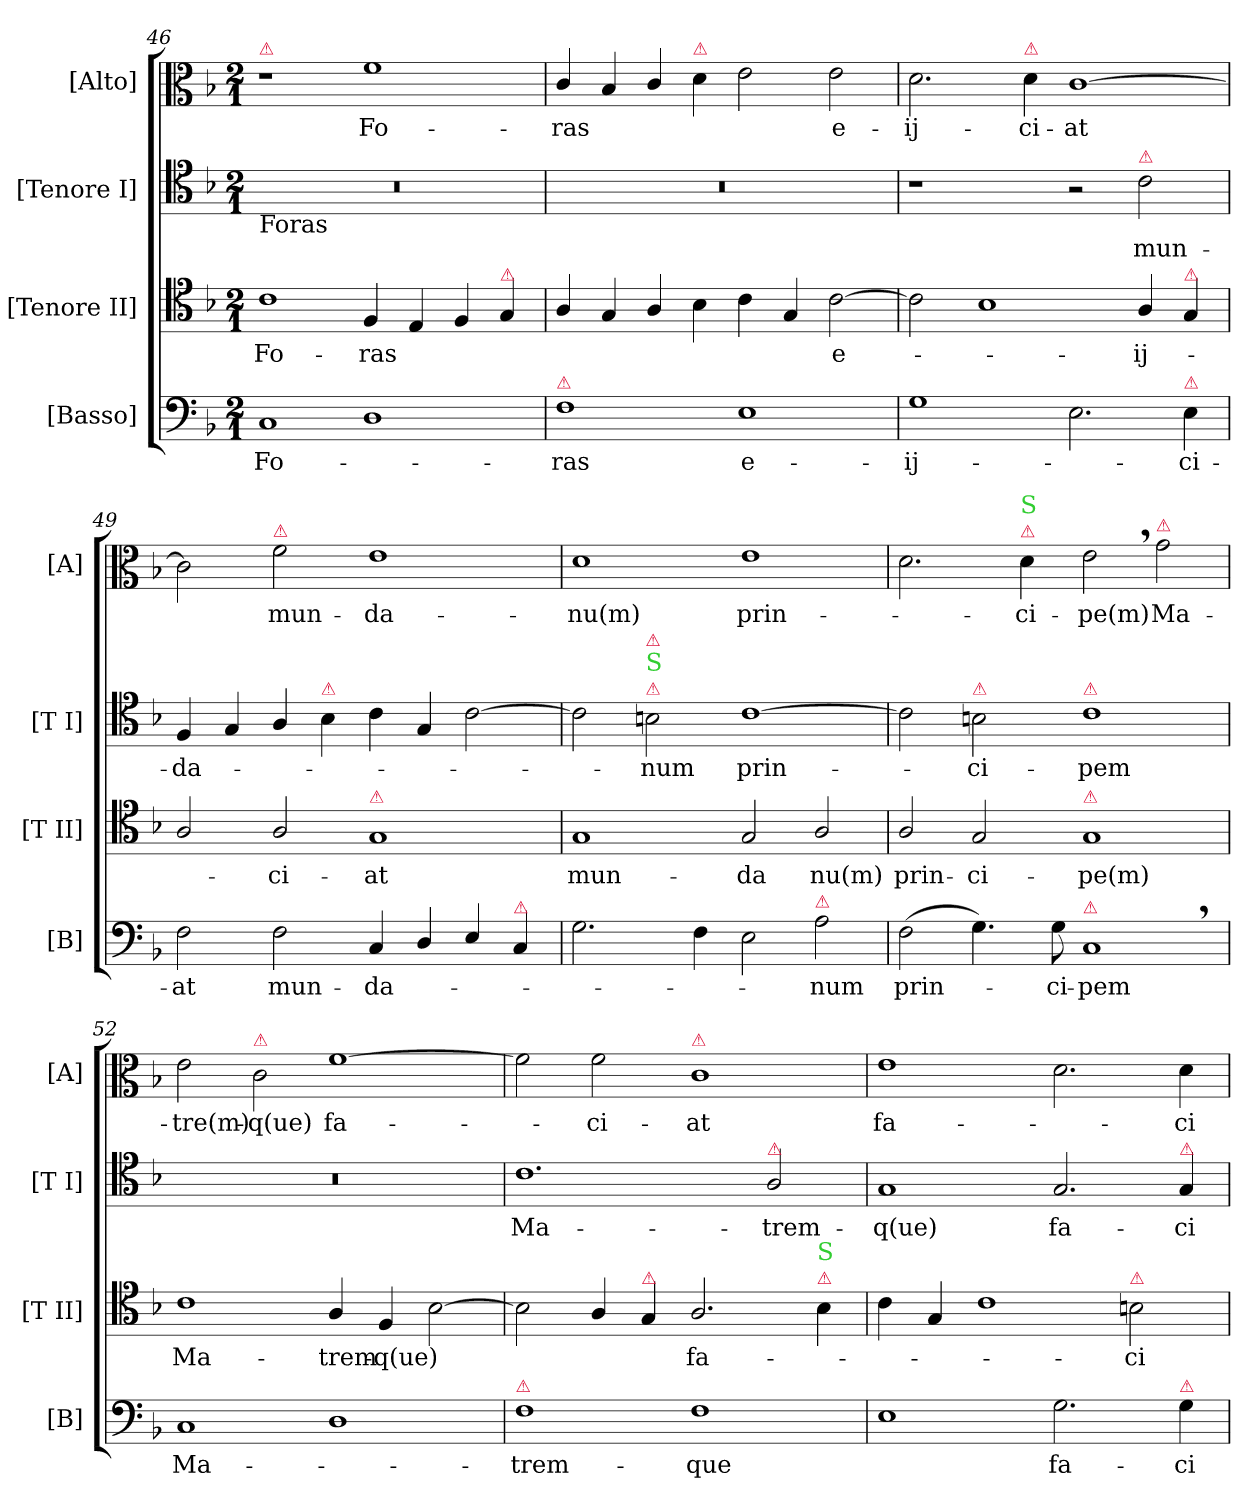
**kern	**text	**kern	**text	**kern	**text	**kern	**text
*part4	*part4	*part3	*part3	*part2	*part2	*part1	*part1
*staff4	*staff4	*staff3	*staff3	*staff2	*staff2	*staff1	*staff1
*I"[Basso]	*	*I"[Tenore II]	*	*I"[Tenore I]	*	*I"[Alto]	*
*I'[B]	*	*I'[T II]	*	*I'[T I]	*	*I'[A]	*
*clefF4	*	*clefC4	*	*clefC4	*	*clefC3	*
*k[b-]	*	*k[b-]	*	*k[b-]	*	*k[b-]	*
*M2/1	*	*M2/1	*	*M2/1	*	*M2/1	*
=46	=46	=46	=46	=46	=46	=46	=46
!	!	!	!	!	!	!LO:TX:a:color=crimson:t=⚠	!
!	!	!	!	!LO:TX:b:t=Foras	!	!	!
1C/	Fo-	1c\	Fo-	0r	.	1r	.
1D\	.	4F/	-ras	.	.	1f\	Fo-
.	.	4E/	.	.	.	.	.
.	.	4F/	.	.	.	.	.
!	!	!LO:TX:a:color=crimson:t=⚠	!	!	!	!	!
.	.	4G/	.	.	.	.	.
=47	=47	=47	=47	=47	=47	=47	=47
!LO:TX:a:color=crimson:t=⚠	!	!	!	!	!	!	!
1F\	-ras	4A/	.	0r	.	4c/	-ras
.	.	4G/	.	.	.	4B-/	.
.	.	4A/	.	.	.	4c/	.
!	!	!	!	!	!	!LO:TX:a:color=crimson:t=⚠	!
.	.	4B-\	.	.	.	4d\	.
1E\	e-	4c\	.	.	.	2e\	.
.	.	4G/	.	.	.	.	.
.	.	[2c\	e-	.	.	2e\	e-
=48	=48	=48	=48	=48	=48	=48	=48
1G\	-ij-	2c\]	.	1r	.	2.d\	-ij-
.	.	1B-\	.	.	.	.	.
!	!	!	!	!	!	!LO:TX:a:color=crimson:t=⚠	!
.	.	.	.	.	.	4d\	-ci-
2.E\	.	.	.	2r	.	[1c\	-at
!	!	!	!	!LO:TX:a:color=crimson:t=⚠	!	!	!
.	.	4A/	-ij-	2c\	mun-	.	.
!	!	!LO:TX:a:color=crimson:t=⚠	!	!	!	!	!
!LO:TX:a:color=crimson:t=⚠	!	!	!	!	!	!	!
4E\	-ci-	4G/	.	.	.	.	.
=49	=49	=49	=49	=49	=49	=49	=49
2F\	-at	2A/	.	4F/	-da-	2c\]	.
.	.	.	.	4G/	.	.	.
!	!	!	!	!	!	!LO:TX:a:color=crimson:t=⚠	!
2F\	mun-	2A/	-ci-	4A/	.	2f\	mun-
!	!	!	!	!LO:TX:a:color=crimson:t=⚠	!	!	!
.	.	.	.	4B-\	.	.	.
!	!	!LO:TX:a:color=crimson:t=⚠	!	!	!	!	!
4C/	-da-	1G/	-at	4c\	.	1e\	-da-
4D/	.	.	.	4G/	.	.	.
4E/	.	.	.	[2c\	.	.	.
!LO:TX:a:color=crimson:t=⚠	!	!	!	!	!	!	!
4C/	.	.	.	.	.	.	.
=50	=50	=50	=50	=50	=50	=50	=50
2.G\	.	1G/	mun-	2c\]	.	1d\	-nu(m)
!	!	!	!	!LO:TX:a:color=crimson:t=⚠	!	!	!
!	!	!	!	!LO:TX:a:color=limegreen:t=S	!	!	!
!	!	!	!	!LO:TX:a:color=crimson:t=⚠	!	!	!
.	.	.	.	2Bn\	-num	.	.
4F\	.	.	.	.	.	.	.
2E\	.	2G/	-da	[1c\	prin-	1e\	prin-
!LO:TX:a:color=crimson:t=⚠	!	!	!	!	!	!	!
2A\	-num	2A/	nu(m)	.	.	.	.
=51	=51	=51	=51	=51	=51	=51	=51
(2F\	prin-	2A/	prin-	2c\]	.	2.d\	.
!	!	!	!	!LO:TX:a:color=crimson:t=⚠	!	!	!
4.G\)	.	2G/	-ci-	2Bn\	-ci-	.	.
!	!	!	!	!	!	!LO:TX:a:color=crimson:t=⚠	!
!	!	!	!	!	!	!LO:TX:a:color=limegreen:t=S	!
.	.	.	.	.	.	4d\	-ci-
8G\	-ci-	.	.	.	.	.	.
!	!	!	!	!LO:TX:a:color=crimson:t=⚠	!	!	!
!	!	!LO:TX:a:color=crimson:t=⚠	!	!	!	!	!
!LO:TX:a:color=crimson:t=⚠	!	!	!	!	!	!	!
1C,/	-pem	1G/	-pe(m)	1c\	-pem	2e,\	-pe(m)
!	!	!	!	!	!	!LO:TX:a:color=crimson:t=⚠	!
.	.	.	.	.	.	2g\	Ma-
=52	=52	=52	=52	=52	=52	=52	=52
1C/	Ma-	1c\	Ma-	0r	.	2e\	-tre(m)-
!	!	!	!	!	!	!LO:TX:a:color=crimson:t=⚠	!
.	.	.	.	.	.	2c\	-q(ue)
1D\	.	4A/	-trem-	.	.	[1f\	fa-
.	.	4F/	-q(ue)	.	.	.	.
.	.	[2B-\	.	.	.	.	.
=53	=53	=53	=53	=53	=53	=53	=53
!LO:TX:a:color=crimson:t=⚠	!	!	!	!	!	!	!
1F\	-trem-	2B-\]	.	1.c\	Ma-	2f\]	.
.	.	4A/	.	.	.	2f\	-ci-
!	!	!LO:TX:a:color=crimson:t=⚠	!	!	!	!	!
.	.	4G/	.	.	.	.	.
!	!	!	!	!	!	!LO:TX:a:color=crimson:t=⚠	!
1F\	-que	2.A/	fa-	.	.	1c\	-at
!	!	!	!	!LO:TX:a:color=crimson:t=⚠	!	!	!
.	.	.	.	2A/	-trem-	.	.
!	!	!LO:TX:a:color=crimson:t=⚠	!	!	!	!	!
!	!	!LO:TX:a:color=limegreen:t=S	!	!	!	!	!
.	.	4B-\	.	.	.	.	.
=54	=54	=54	=54	=54	=54	=54	=54
1E\	.	4c\	.	1G/	-q(ue)	1e\	fa-
.	.	4G/	.	.	.	.	.
.	.	1c\	.	.	.	.	.
2.G\	fa-	.	.	2.G/	fa-	2.d\	.
!	!	!LO:TX:a:color=crimson:t=⚠	!	!	!	!	!
.	.	2Bn\	-ci-	.	.	.	.
!	!	!	!	!LO:TX:a:color=crimson:t=⚠	!	!	!
!LO:TX:a:color=crimson:t=⚠	!	!	!	!	!	!	!
4G\	-ci-	.	.	4G/	-ci-	4d\	-ci-
=	=	=	=	=	=	=	=
*-	*-	*-	*-	*-	*-	*-	*-
